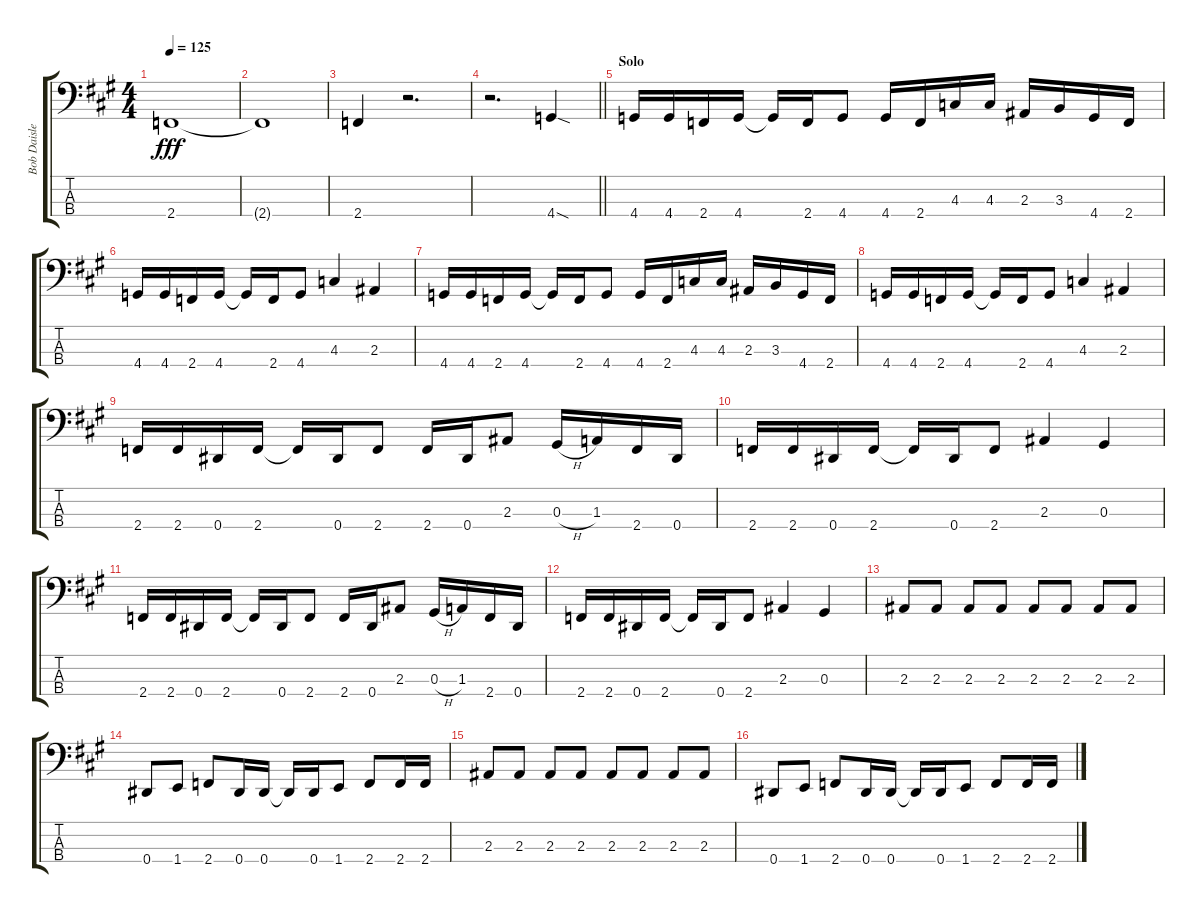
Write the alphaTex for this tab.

\track ("Bob Daisley - Bass" "Bob Daisle") {instrument electricbasspick}
\staff {score tabs}
\tuning (Gb2 Db2 Ab1 Eb1) {hide}
\ts (4 4)
\tempo 125
\clef f4
\ks a
2.4.1{dy fff} |
2.4{t}.1 |
2.4.4 r.2{d} |
\barLineRight lightlight
r.2{d} 4.4{sod}.4 |
\section ("" "Solo")
4.4.16 4.4.16 2.4.16 4.4.16 4.4{t}.16 2.4.16 4.4.8 4.4.16 2.4.16 4.3.16 4.3.16 2.3.16 3.3.16 4.4.16 2.4.16 |
4.4.16 4.4.16 2.4.16 4.4.16 4.4{t}.16 2.4.16 4.4.8 4.3.4 2.3.4 |
4.4.16 4.4.16 2.4.16 4.4.16 4.4{t}.16 2.4.16 4.4.8 4.4.16 2.4.16 4.3.16 4.3.16 2.3.16 3.3.16 4.4.16 2.4.16 |
4.4.16 4.4.16 2.4.16 4.4.16 4.4{t}.16 2.4.16 4.4.8 4.3.4 2.3.4 |
2.4.16 2.4.16 0.4.16 2.4.16 2.4{t}.16 0.4.16 2.4.8 2.4.16 0.4.16 2.3.8 0.3{h}.16 1.3.16 2.4.16 0.4.16 |
2.4.16 2.4.16 0.4.16 2.4.16 2.4{t}.16 0.4.16 2.4.8 2.3.4 0.3.4 |
2.4.16 2.4.16 0.4.16 2.4.16 2.4{t}.16 0.4.16 2.4.8 2.4.16 0.4.16 2.3.8 0.3{h}.16 1.3.16 2.4.16 0.4.16 |
2.4.16 2.4.16 0.4.16 2.4.16 2.4{t}.16 0.4.16 2.4.8 2.3.4 0.3.4 |
2.3.8 2.3.8 2.3.8 2.3.8 2.3.8 2.3.8 2.3.8 2.3.8 |
0.4.8 1.4.8 2.4.8 0.4.16 0.4.16 0.4{t}.16 0.4.16 1.4.8 2.4.8 2.4.16 2.4.16 |
2.3.8 2.3.8 2.3.8 2.3.8 2.3.8 2.3.8 2.3.8 2.3.8 |
0.4.8 1.4.8 2.4.8 0.4.16 0.4.16 0.4{t}.16 0.4.16 1.4.8 2.4.8 2.4.16 2.4.16
